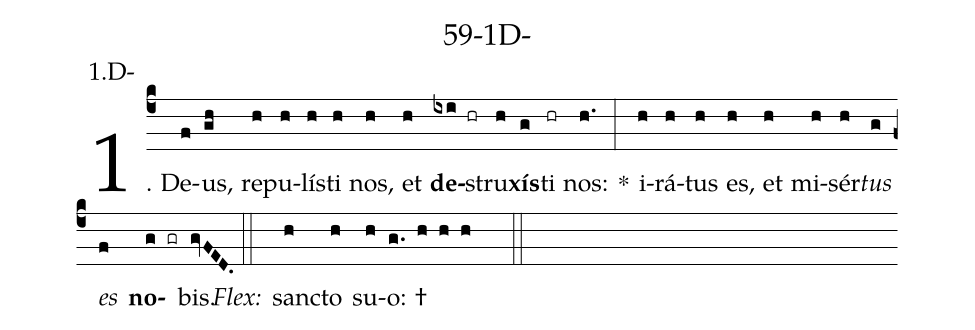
name: 59-1D-;
annotation: 1.D-;
%%
(c4)1. De(f)us,(gh) re(h)pu(h)lís(h)ti(h) nos,(h) et(h) <b>de</b>(ixi hr)stru(h)<b>xís</b>(g)ti(hr) nos:(h.) *(:) i(h)rá(h)tus(h) es,(h) et(h) mi(h)sér(h)<i>tus</i>(g) <i>es</i>(f) <b>no</b>(g gr)bis.(gvFED.) (::)
<i>Flex:</i>()  sanc(h)to(h) su(h)o: †(g. h h h  ::)
